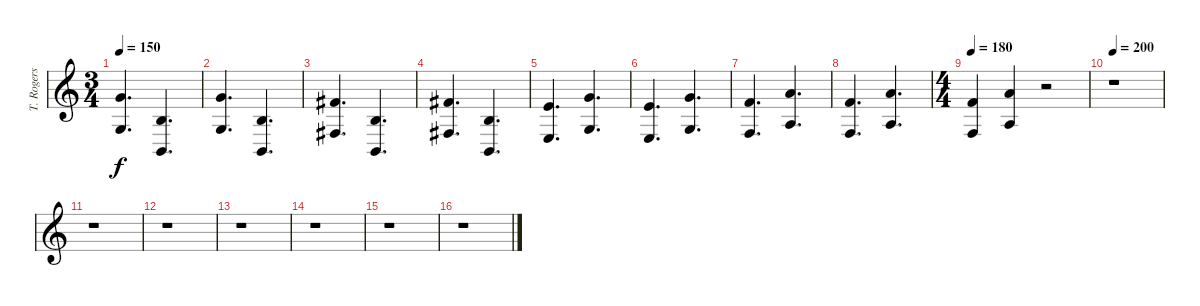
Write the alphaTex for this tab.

\track ("T. Rogers Keys 1" "T. Rogers ") {instrument churchorgan}
\staff {score}
\tuning (Db4 Ab3 E3 B2 Gb2 Db2) {hide}
\ts (3 4)
\tempo 150
\clef g2
\ks c
(11.2 8.4).4{d dy f} (7.3 5.5).4{d} |
(11.2 8.4).4{d} (7.3 5.5).4{d} |
(10.2 7.4).4{d} (7.3 5.5).4{d} |
(10.2 7.4).4{d} (7.3 5.5).4{d} |
(8.2 5.4).4{d} (6.1 3.3).4{d} |
(8.2 5.4).4{d} (6.1 3.3).4{d} |
(9.2 6.4).4{d} (8.1 5.3).4{d} |
(9.2 6.4).4{d} (8.1 5.3).4{d} |
\ts (4 4)
\tempo 180
(9.2 6.4).4 (8.1 5.3).4 r.2 |
\tempo 200
r.1 |
r.1 |
r.1 |
r.1 |
r.1 |
r.1 |
r.1
